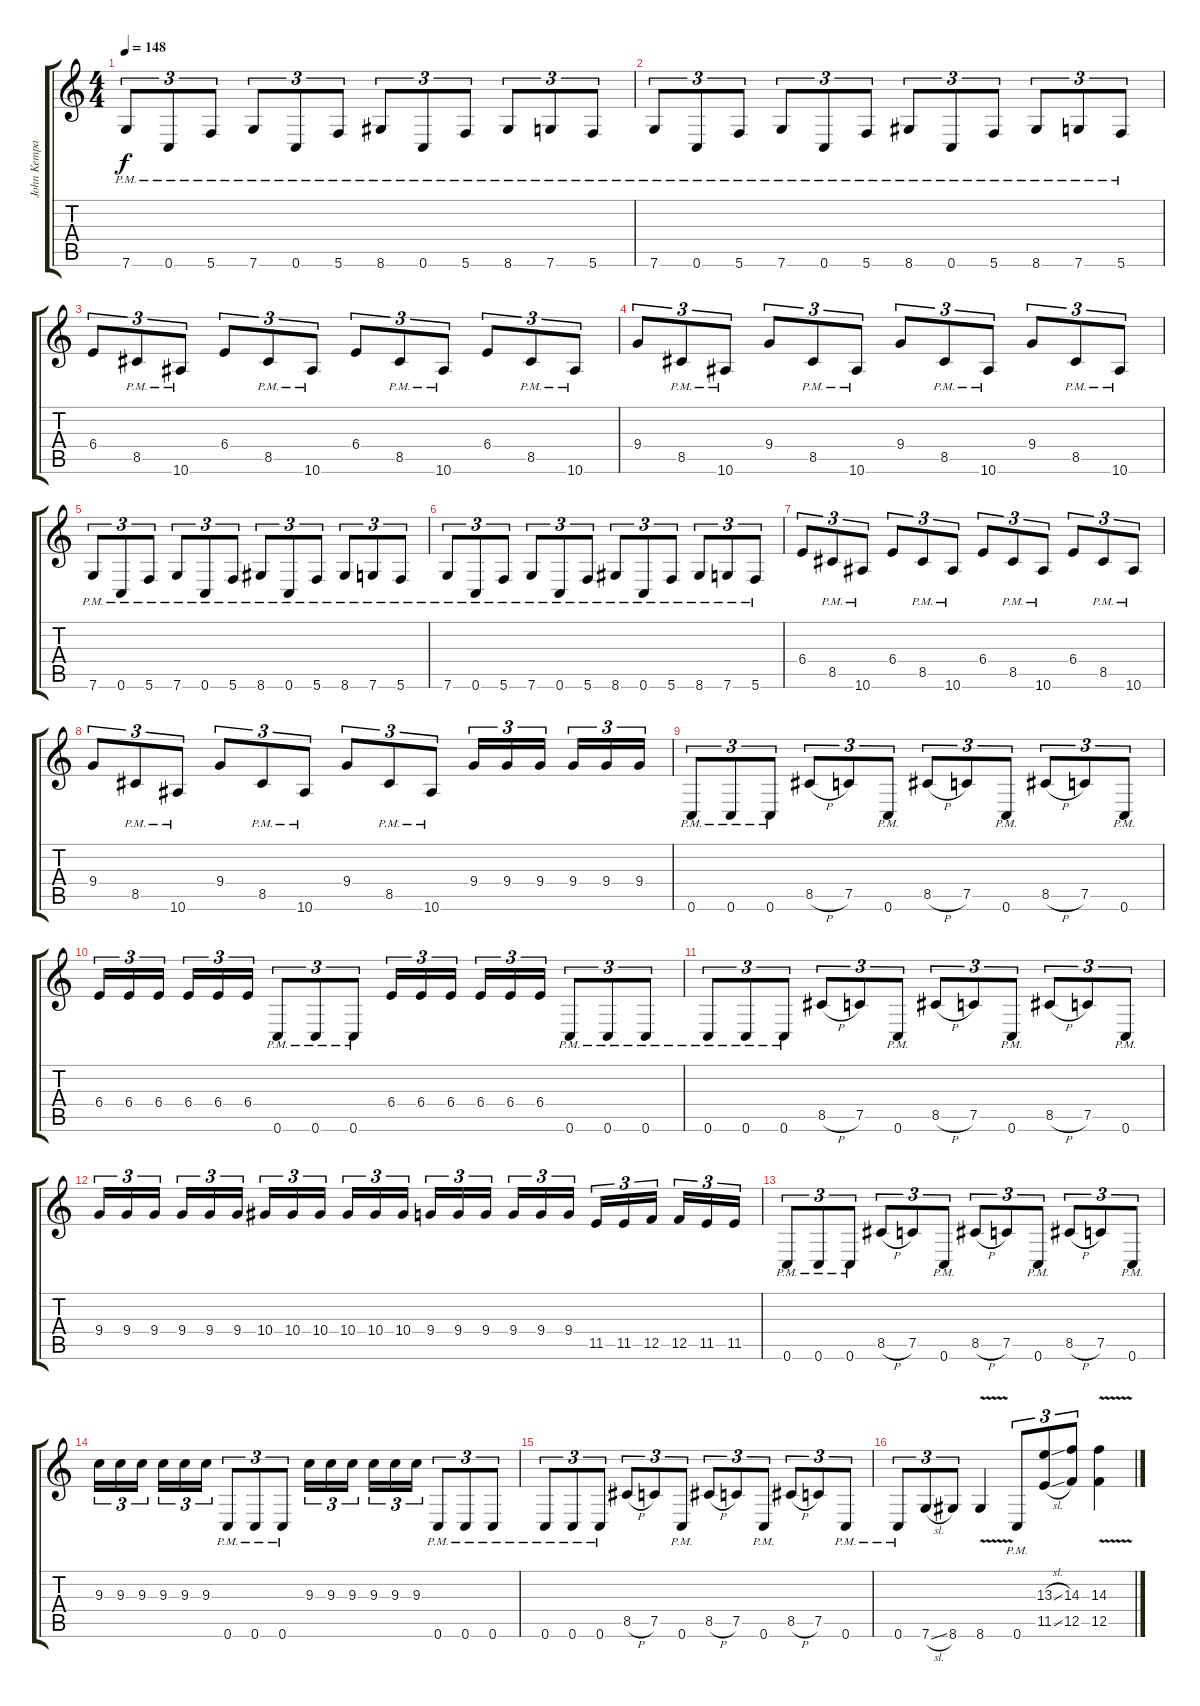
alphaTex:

\track ("John Kempainen (Rhythm Guitar)" "John Kempa") {instrument distortionguitar}
\staff {score tabs}
\tuning (C4 G3 Eb3 Bb2 F2 C2) {hide}
\ts (4 4)
\tempo 148
\clef g2
\ks c
7.6{pm}.8{tu (3 2) dy f} 0.6{pm}.8{tu (3 2)} 5.6{pm}.8{tu (3 2)} 7.6{pm}.8{tu (3 2)} 0.6{pm}.8{tu (3 2)} 5.6{pm}.8{tu (3 2)} 8.6{pm}.8{tu (3 2)} 0.6{pm}.8{tu (3 2)} 5.6{pm}.8{tu (3 2)} 8.6{pm}.8{tu (3 2)} 7.6{pm}.8{tu (3 2)} 5.6{pm}.8{tu (3 2)} |
7.6{pm}.8{tu (3 2)} 0.6{pm}.8{tu (3 2)} 5.6{pm}.8{tu (3 2)} 7.6{pm}.8{tu (3 2)} 0.6{pm}.8{tu (3 2)} 5.6{pm}.8{tu (3 2)} 8.6{pm}.8{tu (3 2)} 0.6{pm}.8{tu (3 2)} 5.6{pm}.8{tu (3 2)} 8.6{pm}.8{tu (3 2)} 7.6{pm}.8{tu (3 2)} 5.6{pm}.8{tu (3 2)} |
6.4.8{tu (3 2)} 8.5{pm}.8{tu (3 2)} 10.6{pm}.8{tu (3 2)} 6.4.8{tu (3 2)} 8.5{pm}.8{tu (3 2)} 10.6{pm}.8{tu (3 2)} 6.4.8{tu (3 2)} 8.5{pm}.8{tu (3 2)} 10.6{pm}.8{tu (3 2)} 6.4.8{tu (3 2)} 8.5{pm}.8{tu (3 2)} 10.6{pm}.8{tu (3 2)} |
9.4.8{tu (3 2)} 8.5{pm}.8{tu (3 2)} 10.6{pm}.8{tu (3 2)} 9.4.8{tu (3 2)} 8.5{pm}.8{tu (3 2)} 10.6{pm}.8{tu (3 2)} 9.4.8{tu (3 2)} 8.5{pm}.8{tu (3 2)} 10.6{pm}.8{tu (3 2)} 9.4.8{tu (3 2)} 8.5{pm}.8{tu (3 2)} 10.6{pm}.8{tu (3 2)} |
7.6{pm}.8{tu (3 2)} 0.6{pm}.8{tu (3 2)} 5.6{pm}.8{tu (3 2)} 7.6{pm}.8{tu (3 2)} 0.6{pm}.8{tu (3 2)} 5.6{pm}.8{tu (3 2)} 8.6{pm}.8{tu (3 2)} 0.6{pm}.8{tu (3 2)} 5.6{pm}.8{tu (3 2)} 8.6{pm}.8{tu (3 2)} 7.6{pm}.8{tu (3 2)} 5.6{pm}.8{tu (3 2)} |
7.6{pm}.8{tu (3 2)} 0.6{pm}.8{tu (3 2)} 5.6{pm}.8{tu (3 2)} 7.6{pm}.8{tu (3 2)} 0.6{pm}.8{tu (3 2)} 5.6{pm}.8{tu (3 2)} 8.6{pm}.8{tu (3 2)} 0.6{pm}.8{tu (3 2)} 5.6{pm}.8{tu (3 2)} 8.6{pm}.8{tu (3 2)} 7.6{pm}.8{tu (3 2)} 5.6{pm}.8{tu (3 2)} |
6.4.8{tu (3 2)} 8.5{pm}.8{tu (3 2)} 10.6{pm}.8{tu (3 2)} 6.4.8{tu (3 2)} 8.5{pm}.8{tu (3 2)} 10.6{pm}.8{tu (3 2)} 6.4.8{tu (3 2)} 8.5{pm}.8{tu (3 2)} 10.6{pm}.8{tu (3 2)} 6.4.8{tu (3 2)} 8.5{pm}.8{tu (3 2)} 10.6{pm}.8{tu (3 2)} |
9.4.8{tu (3 2)} 8.5{pm}.8{tu (3 2)} 10.6{pm}.8{tu (3 2)} 9.4.8{tu (3 2)} 8.5{pm}.8{tu (3 2)} 10.6{pm}.8{tu (3 2)} 9.4.8{tu (3 2)} 8.5{pm}.8{tu (3 2)} 10.6{pm}.8{tu (3 2)} 9.4.16{tu (3 2)} 9.4.16{tu (3 2)} 9.4.16{tu (3 2)} 9.4.16{tu (3 2)} 9.4.16{tu (3 2)} 9.4.16{tu (3 2)} |
0.6{pm}.8{tu (3 2)} 0.6{pm}.8{tu (3 2)} 0.6{pm}.8{tu (3 2)} 8.5{h}.8{tu (3 2)} 7.5.8{tu (3 2)} 0.6{pm}.8{tu (3 2)} 8.5{h}.8{tu (3 2)} 7.5.8{tu (3 2)} 0.6{pm}.8{tu (3 2)} 8.5{h}.8{tu (3 2)} 7.5.8{tu (3 2)} 0.6{pm}.8{tu (3 2)} |
6.4.16{tu (3 2)} 6.4.16{tu (3 2)} 6.4.16{tu (3 2)} 6.4.16{tu (3 2)} 6.4.16{tu (3 2)} 6.4.16{tu (3 2)} 0.6{pm}.8{tu (3 2)} 0.6{pm}.8{tu (3 2)} 0.6{pm}.8{tu (3 2)} 6.4.16{tu (3 2)} 6.4.16{tu (3 2)} 6.4.16{tu (3 2)} 6.4.16{tu (3 2)} 6.4.16{tu (3 2)} 6.4.16{tu (3 2)} 0.6{pm}.8{tu (3 2)} 0.6{pm}.8{tu (3 2)} 0.6{pm}.8{tu (3 2)} |
0.6{pm}.8{tu (3 2)} 0.6{pm}.8{tu (3 2)} 0.6{pm}.8{tu (3 2)} 8.5{h}.8{tu (3 2)} 7.5.8{tu (3 2)} 0.6{pm}.8{tu (3 2)} 8.5{h}.8{tu (3 2)} 7.5.8{tu (3 2)} 0.6{pm}.8{tu (3 2)} 8.5{h}.8{tu (3 2)} 7.5.8{tu (3 2)} 0.6{pm}.8{tu (3 2)} |
9.4.16{tu (3 2)} 9.4.16{tu (3 2)} 9.4.16{tu (3 2)} 9.4.16{tu (3 2)} 9.4.16{tu (3 2)} 9.4.16{tu (3 2)} 10.4.16{tu (3 2)} 10.4.16{tu (3 2)} 10.4.16{tu (3 2)} 10.4.16{tu (3 2)} 10.4.16{tu (3 2)} 10.4.16{tu (3 2)} 9.4.16{tu (3 2)} 9.4.16{tu (3 2)} 9.4.16{tu (3 2)} 9.4.16{tu (3 2)} 9.4.16{tu (3 2)} 9.4.16{tu (3 2)} 11.5.16{tu (3 2)} 11.5.16{tu (3 2)} 12.5.16{tu (3 2)} 12.5.16{tu (3 2)} 11.5.16{tu (3 2)} 11.5.16{tu (3 2)} |
0.6{pm}.8{tu (3 2)} 0.6{pm}.8{tu (3 2)} 0.6{pm}.8{tu (3 2)} 8.5{h}.8{tu (3 2)} 7.5.8{tu (3 2)} 0.6{pm}.8{tu (3 2)} 8.5{h}.8{tu (3 2)} 7.5.8{tu (3 2)} 0.6{pm}.8{tu (3 2)} 8.5{h}.8{tu (3 2)} 7.5.8{tu (3 2)} 0.6{pm}.8{tu (3 2)} |
9.3.16{tu (3 2)} 9.3.16{tu (3 2)} 9.3.16{tu (3 2)} 9.3.16{tu (3 2)} 9.3.16{tu (3 2)} 9.3.16{tu (3 2)} 0.6{pm}.8{tu (3 2)} 0.6{pm}.8{tu (3 2)} 0.6{pm}.8{tu (3 2)} 9.3.16{tu (3 2)} 9.3.16{tu (3 2)} 9.3.16{tu (3 2)} 9.3.16{tu (3 2)} 9.3.16{tu (3 2)} 9.3.16{tu (3 2)} 0.6{pm}.8{tu (3 2)} 0.6{pm}.8{tu (3 2)} 0.6{pm}.8{tu (3 2)} |
0.6{pm}.8{tu (3 2)} 0.6{pm}.8{tu (3 2)} 0.6{pm}.8{tu (3 2)} 8.5{h}.8{tu (3 2)} 7.5.8{tu (3 2)} 0.6{pm}.8{tu (3 2)} 8.5{h}.8{tu (3 2)} 7.5.8{tu (3 2)} 0.6{pm}.8{tu (3 2)} 8.5{h}.8{tu (3 2)} 7.5.8{tu (3 2)} 0.6{pm}.8{tu (3 2)} |
0.6{pm}.8{tu (3 2)} 7.6{sl}.8{tu (3 2)} 8.6.8{tu (3 2)} 8.6{v}.4 0.6{pm}.8{tu (3 2)} (13.3{sl} 11.5{sl}).8{tu (3 2)} (14.3 12.5).8{tu (3 2)} (14.3{v} 12.5{v}).4
